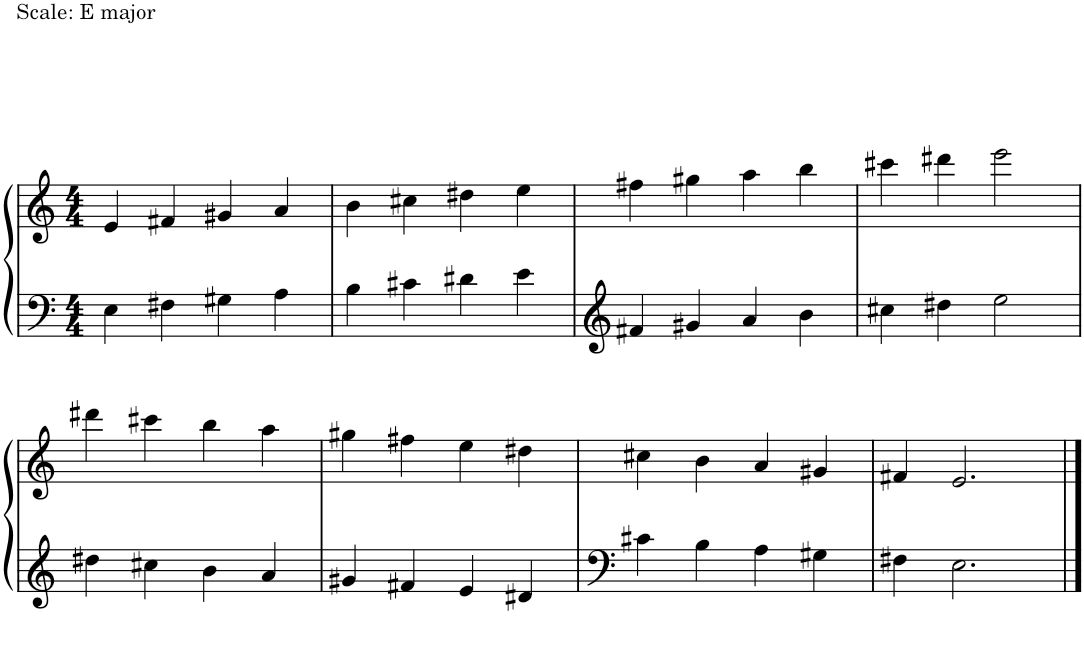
**kern	**kern
*part1	*part1
*staff2	*staff1
*I"Piano	*
*I'Pno.	*
!!LO:PB:g=z
*clefG2	*clefG2
*k[]	*k[]
*M4/4	*M4/4
=1	=1
!	!LO:TX:a:t=Scale&colon; E major
!LO:TX:a:t=Scale&colon; E major	!
4E\	4e/
4F#X\	4f#X/
4G#X\	4g#X/
4A\	4a/
=2	=2
4B\	4b\
4c#X\	4cc#X\
4d#X\	4dd#X\
4e\	4ee\
=3	=3
4f#X/	4ff#X\
4g#X/	4gg#X\
4a/	4aa\
4b\	4bb\
=4	=4
4cc#X\	4ccc#X\
4dd#X\	4ddd#X\
2ee\	2eee\
!!LO:LB:g=z
=1	=1
*clefG2	*
4dd#X\	4ddd#X\
4cc#X\	4ccc#X\
4b\	4bb\
4a/	4aa\
=2	=2
4g#X/	4gg#X\
4f#X/	4ff#X\
4e/	4ee\
4d#X/	4dd#X\
=3	=3
4c#X\	4cc#X\
4B\	4b\
4A\	4a/
4G#X\	4g#X/
=4	=4
4F#X\	4f#X/
2.E\	2.e/
==	==
*-	*-
